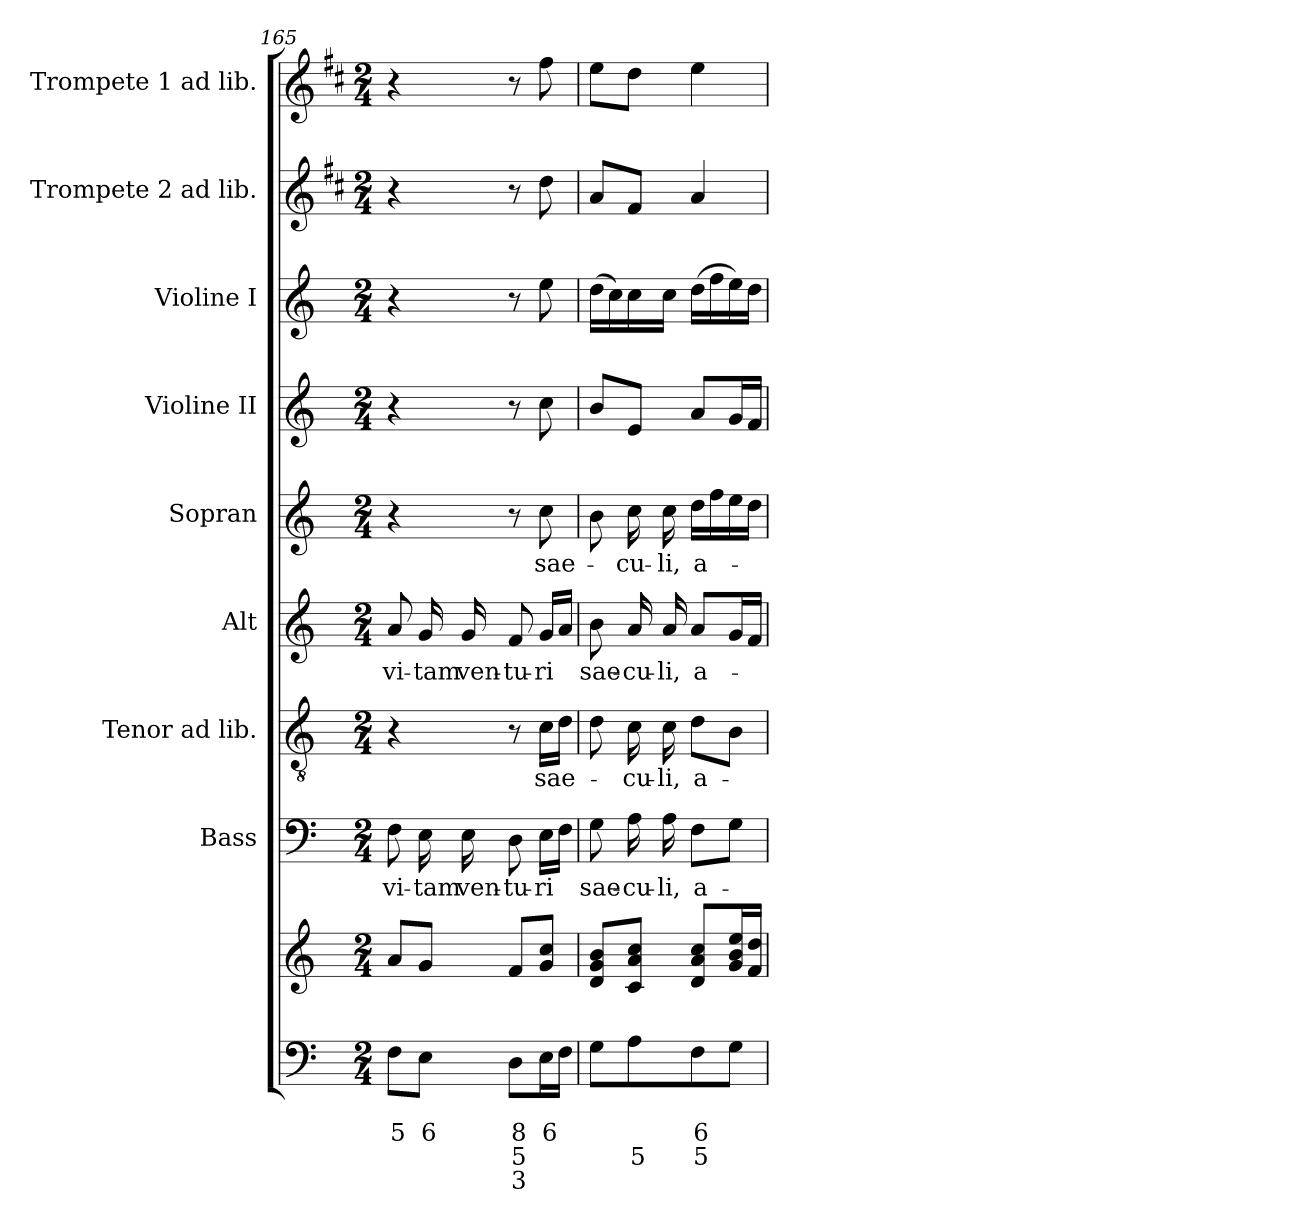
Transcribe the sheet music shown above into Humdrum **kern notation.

**kern	**text	**text	**text	**text	**kern	**kern	**text	**kern	**text	**kern	**text	**kern	**text	**kern	**kern	**kern	**kern
*part9	*part9	*part9	*part9	*part9	*part9	*part8	*part8	*part7	*part7	*part6	*part6	*part5	*part5	*part4	*part3	*part2	*part1
*staff10	*staff10	*staff10	*staff10	*staff10	*staff9	*staff8	*staff8	*staff7	*staff7	*staff6	*staff6	*staff5	*staff5	*staff4	*staff3	*staff2	*staff1
*	*	*	*	*	*	*I"Bass	*	*I"Tenor ad lib.	*	*I"Alt	*	*I"Sopran	*	*I"Violine II	*I"Violine I	*I"Trompete 2 ad lib.	*I"Trompete 1 ad lib.
*	*	*	*	*	*	*I'B.	*	*I'T.	*	*I'A.	*	*I'S.	*	*I'Vl. II	*I'Vl. I	*I'Trp. 2	*I'Trp. 1
*clefF4	*	*	*	*	*clefG2	*clefF4	*	*clefGv2	*	*clefG2	*	*clefG2	*	*clefG2	*clefG2	*clefG2	*clefG2
*	*	*	*	*	*	*	*	*	*	*	*	*	*	*	*	*ITrd1c2	*ITrd1c2
*k[]	*	*	*	*	*k[]	*k[]	*	*k[]	*	*k[]	*	*k[]	*	*k[]	*k[]	*k[]	*k[]
*C:	*	*	*	*	*C:	*C:	*	*C:	*	*C:	*	*C:	*	*C:	*C:	*C:	*C:
*M2/4	*	*	*	*	*M2/4	*M2/4	*	*M2/4	*	*M2/4	*	*M2/4	*	*M2/4	*M2/4	*M2/4	*M2/4
=165	=165	=165	=165	=165	=165	=165	=165	=165	=165	=165	=165	=165	=165	=165	=165	=165	=165
!	!	!LO:LY:b	!	!	!	!	!LO:LY:b	!	!	!	!LO:LY:b	!	!	!	!	!	!
8F\L	.	5	.	.	8a/L	8F\	vi-	4r	.	8a/	vi-	4r	.	4r	4r	4r	4r
!	!	!LO:LY:b	!	!	!	!	!LO:LY:b	!	!	!	!LO:LY:b	!	!	!	!	!	!
8E\J	.	6	.	.	8g/J	16E\	-tam	.	.	16g/	-tam	.	.	.	.	.	.
!	!	!	!	!	!	!	!LO:LY:b	!	!	!	!LO:LY:b	!	!	!	!	!	!
.	.	.	.	.	.	16E\	ven-	.	.	16g/	ven-	.	.	.	.	.	.
!	!	!LO:LY:b	!LO:LY:b	!LO:LY:b	!	!	!LO:LY:b	!	!	!	!LO:LY:b	!	!	!	!	!	!
8D\L	.	8	5	3	8f/L	8D\	-tu-	8r	.	8f/	-tu-	8r	.	8r	8r	8r	8r
!	!	!LO:LY:b	!	!	!	!	!LO:LY:b	!	!LO:LY:b	!	!LO:LY:b	!	!LO:LY:b	!	!	!	!
16E\L	.	6	.	.	8g/ 8cc/J	16E\LL	-ri	16c\LL	sae-	16g/LL	-ri	8cc\	sae-	8cc\	8ee\	8cc\	8ee\
16F\JJ	.	.	.	.	.	16F\JJ	.	16d\JJ	.	16a/JJ	.	.	.	.	.	.	.
=166	=166	=166	=166	=166	=166	=166	=166	=166	=166	=166	=166	=166	=166	=166	=166	=166	=166
!	!	!	!	!	!	!	!LO:LY:b	!	!	!	!LO:LY:b	!	!	!	!	!	!
8G\L	.	.	.	.	8d/ 8g/ 8b/L	8G\	sae-	8d\	.	8b\	sae-	8b\	.	8b/L	(>16dd\LL	8g/L	8dd\L
.	.	.	.	.	.	.	.	.	.	.	.	.	.	.	16cc\)	.	.
!	!	!	!LO:LY:b	!	!	!	!LO:LY:b	!	!LO:LY:b	!	!LO:LY:b	!	!LO:LY:b	!	!	!	!
8A\	.	.	5	.	8c/ 8a/ 8cc/J	16A\	-cu-	16c\	-cu-	16a/	-cu-	16cc\	-cu-	8e/J	16cc\	8e/J	8cc\J
!	!	!	!	!	!	!	!LO:LY:b	!	!LO:LY:b	!	!LO:LY:b	!	!LO:LY:b	!	!	!	!
.	.	.	.	.	.	16A\	-li,	16c\	-li,	16a/	-li,	16cc\	-li,	.	16cc\JJ	.	.
!	!	!LO:LY:b	!LO:LY:b	!	!	!	!LO:LY:b	!	!LO:LY:b	!	!LO:LY:b	!	!LO:LY:b	!	!	!	!
8F\	.	6	5	.	8d/ 8a/ 8cc/L	8F\L	a-	8d\L	a-	8a/L	a-	16dd\LL	a-	8a/L	(>16dd\LL	4g/	4dd\
.	.	.	.	.	.	.	.	.	.	.	.	16ff\	.	.	16ff\	.	.
8G\J	.	.	.	.	16g/ 16b/ 16ee/L	8G\J	.	8B\J	.	16g/L	.	16ee\	.	16g/L	16ee\)	.	.
.	.	.	.	.	16f/ 16dd/JJ	.	.	.	.	16f/JJ	.	16dd\JJ	.	16f/JJ	16dd\JJ	.	.
=	=	=	=	=	=	=	=	=	=	=	=	=	=	=	=	=	=
*-	*-	*-	*-	*-	*-	*-	*-	*-	*-	*-	*-	*-	*-	*-	*-	*-	*-
